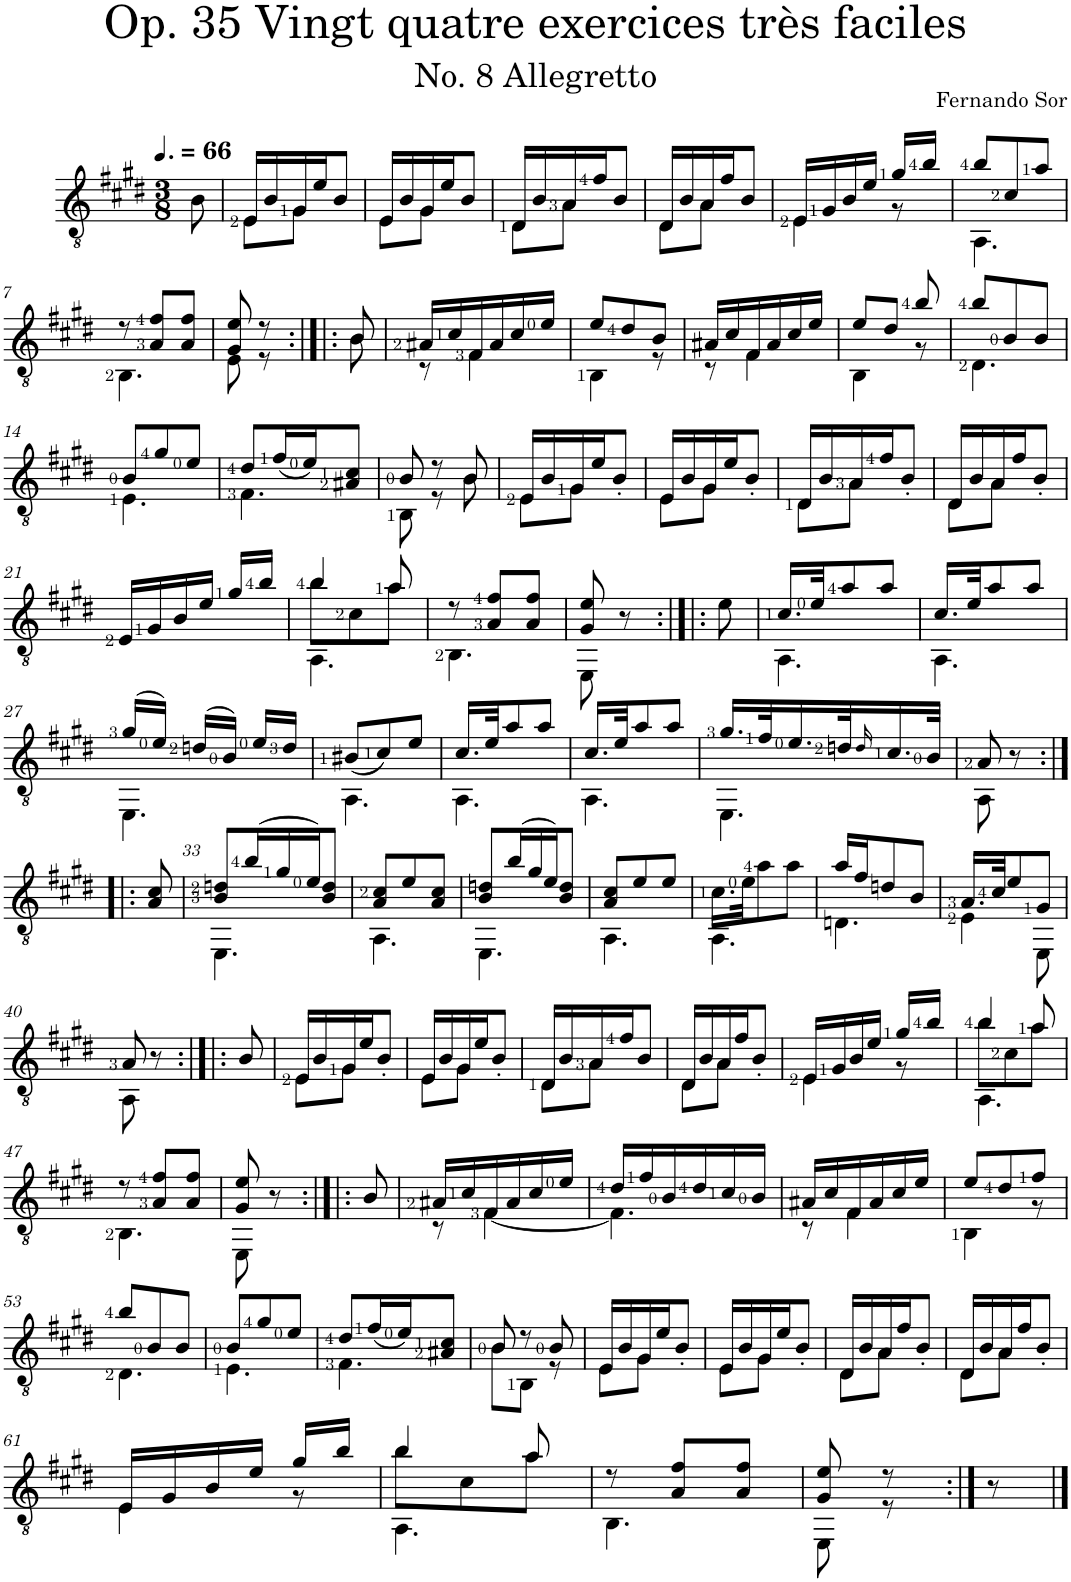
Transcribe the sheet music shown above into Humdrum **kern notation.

**kern
*part1
*staff1
*I"Classical Guitar
*clefGv2
*k[f#c#g#d#]
*E:
*M3/8
*MM99
=
8B\
=1
*^
16E/LL	8E\L
16B/	.
16G#/	8G#\J
16e/J	.
8B/J	8ryy
=2	=2
16E/LL	8E\L
16B/	.
16G#/	8G#\J
16e/J	.
8B/J	8ryy
=3	=3
16D#/LL	8D#\L
16B/	.
16A/	8A\J
16f#/J	.
8B/J	8ryy
=4	=4
16D#/LL	8D#\L
16B/	.
16A/	8A\J
16f#/J	.
8B/J	8ryy
=5	=5
16E/LL	4E\
16G#/	.
16B/	.
16e/JJ	.
16g#/LL	8r
16b/JJ	.
=6	=6
8b/L	4.AA\
8c#/	.
8a/J	.
!!LO:LB:g=z	!!
=7	=7
8r	4.BB\
8A/ 8f#/L	.
8A/ 8f#/J	.
=8	=8
8G#/ 8e/	8E\
8r	8r
=8X1:|!|:	=8X1:|!|:
8B/	8B\
=9	=9
16A#X/LL	8r
16c#/	.
16F#/	4F#\
16A#/	.
16c#/	.
16e/JJ	.
=10	=10
8e/L	4BB\
8d#/	.
8B/J	8r
=11	=11
16A#X/LL	8r
16c#/	.
16F#/	4F#\
16A#/	.
16c#/	.
16e/JJ	.
=12	=12
8e/L	4BB\
8d#/J	.
8b/	8r
=13	=13
8b/L	4.D#\
8B/	.
8B/J	.
!!LO:LB:g=z	!!
=14	=14
8B/L	4.E\
8g#/	.
8e/J	.
=15	=15
8d#/L	4.F#\
(<16f#/L	.
16e/J)	.
8A#X/ 8c#/J	.
=16	=16
8B/	8BB\
8r	8r
8B/	8B\
=17	=17
16E/LL	8E\L
16B/	.
16G#/	8G#\J
16e/J	.
8B'/J	8ryy
=18	=18
16E/LL	8E\L
16B/	.
16G#/	8G#\J
16e/J	.
8B'/J	8ryy
=19	=19
16D#/LL	8D#\L
16B/	.
16A/	8A\J
16f#/J	.
8B'/J	8ryy
=20	=20
16D#/LL	8D#\L
16B/	.
16A/	8A\J
16f#/J	.
8B'/J	8ryy
*v	*v
!!LO:LB:g=z
=21
16E/LL
16G#/
16B/
16e/JJ
16g#/LL
16b/JJ
=22
*^
*	*^
4b/	4.AA\	8b\L
.	.	8c#\
8a/	.	8a\J
*	*v	*v
=23	=23
8r	4.BB\
8A/ 8f#/L	.
8A/ 8f#/J	.
=24	=24
8G#/ 8e/	8EE\
8r	8ryy
*v	*v
=24X2:|!|:
8e\
=25
*^
16.c#/LL	4.AA\
32e/JK	.
8a/	.
8a/J	.
=26	=26
16.c#/LL	4.AA\
32e/JK	.
8a/	.
8a/J	.
!!LO:LB:g=z	!!
=27	=27
(>16g#/LL	4.EE\
16e/JJ)	.
(>16dn/LL	.
16B/JJ)	.
16e/LL	.
16d/JJ	.
=28	=28
(<8B#X/L	4.AA\
8c#/)	.
8e/J	.
=29	=29
16.c#/LL	4.AA\
32e/JK	.
8a/	.
8a/J	.
=30	=30
16.c#/LL	4.AA\
32e/JK	.
8a/	.
8a/J	.
=31	=31
16.g#/LL	4.EE\
32f#/K	.
16.e/	.
32dn/K	.
16qd/	.
16.c#/	.
32B/JJk	.
=32	=32
8A/	8AA\
8r	8ryy
*v	*v
!!LO:LB:g=z
=32X3:|!|:
8A/ 8c#/
=33
*^
8B/ 8dn/L	4.EE\
*Xbrackettup	*
(>24b/L	.
24g#/	.
24e/J)	.
8B/ 8d/J	.
=34	=34
8A/ 8c#/L	4.AA\
8e/	.
8A/ 8c#/J	.
=35	=35
8B/ 8dn/L	4.EE\
(>24b/L	.
24g#/	.
24e/J)	.
8B/ 8d/J	.
=36	=36
8A/ 8c#/L	4.AA\
8e/	.
8e/J	.
=37	=37
16.c#\LL	4.AA\
32e\JK	.
8a\	.
8a\J	.
=38	=38
16a/LL	4.Dn\
16f#/J	.
8dn/	.
8B/J	.
=39	=39
16.A/LL	4E\
32c#/JK	.
8e/	.
8G#/J	8EE\
!!LO:LB:g=z	!!
=40	=40
8A/	8AA\
8r	8ryy
*v	*v
=40X4:|!|:
8B/
=41
*^
16E/LL	8E\L
16B/	.
16G#/	8G#\J
16e/J	.
8B'/J	8ryy
=42	=42
16E/LL	8E\L
16B/	.
16G#/	8G#\J
16e/J	.
8B'/J	8ryy
=43	=43
16D#/LL	8D#\L
16B/	.
16A/	8A\J
16f#/J	.
8B/J	8ryy
=44	=44
16D#/LL	8D#\L
16B/	.
16A/	8A\J
16f#/J	.
8B'/J	8ryy
=45	=45
16E/LL	4E\
16G#/	.
16B/	.
16e/JJ	.
16g#/LL	8r
16b/JJ	.
=46	=46
*	*^
4b/	4.AA\	8b\L
.	.	8c#\
8a/	.	8a\J
*	*v	*v
!!LO:LB:g=z
=47	=47
8r	4.BB\
8A/ 8f#/L	.
8A/ 8f#/J	.
=48	=48
8G#/ 8e/	8EE\
8r	8ryy
*v	*v
=48X5:|!|:
8B/
=49
*^
16A#X/LL	8r
16c#/	.
16F#/	[4F#\
16A#/	.
16c#/	.
16e/JJ	.
=50	=50
16d#/LL	4.F#\]
16f#/	.
16B/	.
16d#/	.
16c#/	.
16B/JJ	.
=51	=51
16A#X/LL	8r
16c#/	.
16F#/	4F#\
16A#/	.
16c#/	.
16e/JJ	.
=52	=52
8e/L	4BB\
8d#/	.
8f#/J	8r
!!LO:LB:g=z	!!
=53	=53
8b/L	4.D#\
8B/	.
8B/J	.
=54	=54
8B/L	4.E\
8g#/	.
8e/J	.
=55	=55
8d#/L	4.F#\
(<16f#/L	.
16e/J)	.
8A#X/ 8c#/J	.
=56	=56
8B/	8B\L
8r	8BB\J
8B/	8r
=57	=57
16E/LL	8E\L
16B/	.
16G#/	8G#\J
16e/J	.
8B'/J	8ryy
=58	=58
16E/LL	8E\L
16B/	.
16G#/	8G#\J
16e/J	.
8B'/J	8ryy
=59	=59
16D#/LL	8D#\L
16B/	.
16A/	8A\J
16f#/J	.
8B'/J	8ryy
=60	=60
16D#/LL	8D#\L
16B/	.
16A/	8A\J
16f#/J	.
8B'/J	8ryy
!!LO:LB:g=z	!!
=61	=61
16E/LL	4E\
16G#/	.
16B/	.
16e/JJ	.
16g#/LL	8r
16b/JJ	.
=62	=62
*	*^
4b/	4.AA\	8b\L
.	.	8c#\
8a/	.	8a\J
*	*v	*v
=63	=63
8r	4.BB\
8A/ 8f#/L	.
8A/ 8f#/J	.
=64	=64
8G#/ 8e/	8EE\
8r	8r
*v	*v
=65:|!
8r
==
*-
